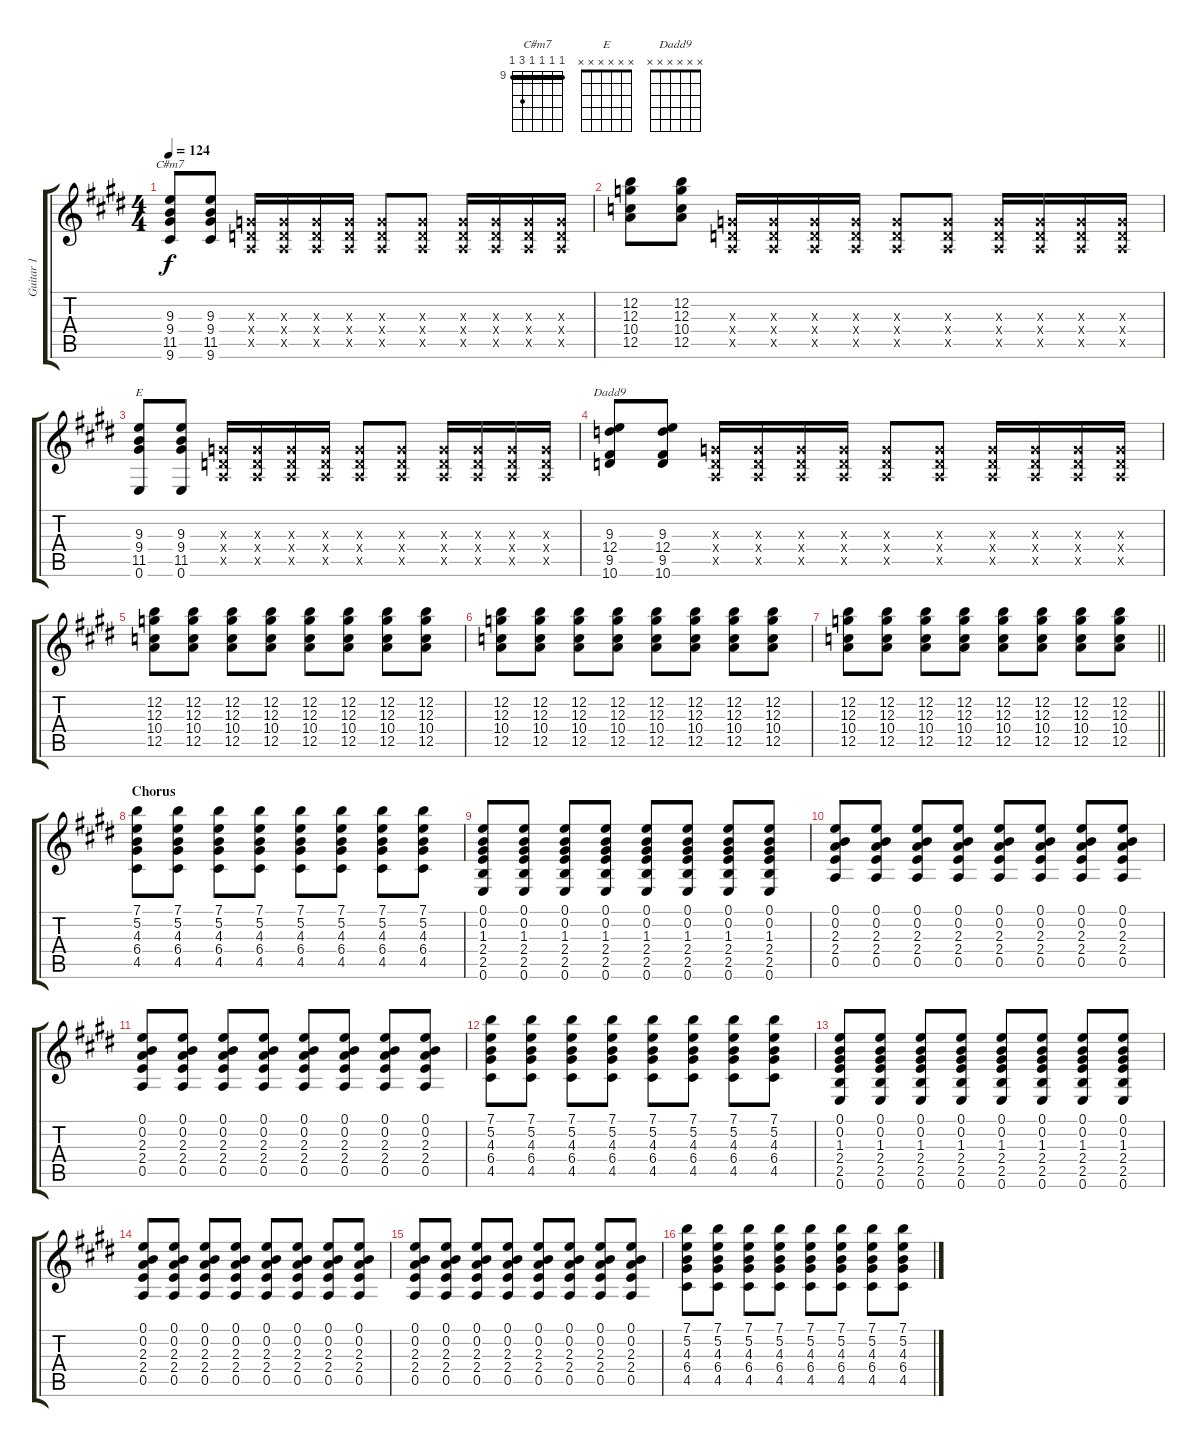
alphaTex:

\track ("Guitar 1" "Guitar 1") {instrument overdrivenguitar}
\staff {score tabs}
\tuning (E4 B3 G3 D3 A2 E2) {hide}
\chord ("C#m7" 9 9 9 9 11 9) {firstfret 9 barre 9}
\chord ("E" x x x x x x)
\chord ("Dadd9" x x x x x x)
\ts (4 4)
\tempo 124
\clef g2
\ks e
(9.3 9.4 11.5 9.6).8{ch "C#m7" dy f} (9.3 9.4 11.5 9.6).8 (0.3{x} 0.4{x} 0.5{x}).16 (0.3{x} 0.4{x} 0.5{x}).16 (0.3{x} 0.4{x} 0.5{x}).16 (0.3{x} 0.4{x} 0.5{x}).16 (0.3{x} 0.4{x} 0.5{x}).8 (0.3{x} 0.4{x} 0.5{x}).8 (0.3{x} 0.4{x} 0.5{x}).16 (0.3{x} 0.4{x} 0.5{x}).16 (0.3{x} 0.4{x} 0.5{x}).16 (0.3{x} 0.4{x} 0.5{x}).16 |
(12.2 12.3 10.4 12.5).8 (12.2 12.3 10.4 12.5).8 (0.3{x} 0.4{x} 0.5{x}).16 (0.3{x} 0.4{x} 0.5{x}).16 (0.3{x} 0.4{x} 0.5{x}).16 (0.3{x} 0.4{x} 0.5{x}).16 (0.3{x} 0.4{x} 0.5{x}).8 (0.3{x} 0.4{x} 0.5{x}).8 (0.3{x} 0.4{x} 0.5{x}).16 (0.3{x} 0.4{x} 0.5{x}).16 (0.3{x} 0.4{x} 0.5{x}).16 (0.3{x} 0.4{x} 0.5{x}).16 |
(9.3 9.4 11.5 0.6).8{ch "E"} (9.3 9.4 11.5 0.6).8 (0.3{x} 0.4{x} 0.5{x}).16 (0.3{x} 0.4{x} 0.5{x}).16 (0.3{x} 0.4{x} 0.5{x}).16 (0.3{x} 0.4{x} 0.5{x}).16 (0.3{x} 0.4{x} 0.5{x}).8 (0.3{x} 0.4{x} 0.5{x}).8 (0.3{x} 0.4{x} 0.5{x}).16 (0.3{x} 0.4{x} 0.5{x}).16 (0.3{x} 0.4{x} 0.5{x}).16 (0.3{x} 0.4{x} 0.5{x}).16 |
(9.3 12.4 9.5 10.6).8{ch "Dadd9"} (9.3 12.4 9.5 10.6).8 (0.3{x} 0.4{x} 0.5{x}).16 (0.3{x} 0.4{x} 0.5{x}).16 (0.3{x} 0.4{x} 0.5{x}).16 (0.3{x} 0.4{x} 0.5{x}).16 (0.3{x} 0.4{x} 0.5{x}).8 (0.3{x} 0.4{x} 0.5{x}).8 (0.3{x} 0.4{x} 0.5{x}).16 (0.3{x} 0.4{x} 0.5{x}).16 (0.3{x} 0.4{x} 0.5{x}).16 (0.3{x} 0.4{x} 0.5{x}).16 |
(12.2 12.3 10.4 12.5).8 (12.2 12.3 10.4 12.5).8 (12.2 12.3 10.4 12.5).8 (12.2 12.3 10.4 12.5).8 (12.2 12.3 10.4 12.5).8 (12.2 12.3 10.4 12.5).8 (12.2 12.3 10.4 12.5).8 (12.2 12.3 10.4 12.5).8 |
(12.2 12.3 10.4 12.5).8 (12.2 12.3 10.4 12.5).8 (12.2 12.3 10.4 12.5).8 (12.2 12.3 10.4 12.5).8 (12.2 12.3 10.4 12.5).8 (12.2 12.3 10.4 12.5).8 (12.2 12.3 10.4 12.5).8 (12.2 12.3 10.4 12.5).8 |
\barLineRight lightlight
(12.2 12.3 10.4 12.5).8 (12.2 12.3 10.4 12.5).8 (12.2 12.3 10.4 12.5).8 (12.2 12.3 10.4 12.5).8 (12.2 12.3 10.4 12.5).8 (12.2 12.3 10.4 12.5).8 (12.2 12.3 10.4 12.5).8 (12.2 12.3 10.4 12.5).8 |
\section ("" "Chorus")
(7.1 5.2 4.3 6.4 4.5).8 (7.1 5.2 4.3 6.4 4.5).8 (7.1 5.2 4.3 6.4 4.5).8 (7.1 5.2 4.3 6.4 4.5).8 (7.1 5.2 4.3 6.4 4.5).8 (7.1 5.2 4.3 6.4 4.5).8 (7.1 5.2 4.3 6.4 4.5).8 (7.1 5.2 4.3 6.4 4.5).8 |
(0.1 0.2 1.3 2.4 2.5 0.6).8 (0.1 0.2 1.3 2.4 2.5 0.6).8 (0.1 0.2 1.3 2.4 2.5 0.6).8 (0.1 0.2 1.3 2.4 2.5 0.6).8 (0.1 0.2 1.3 2.4 2.5 0.6).8 (0.1 0.2 1.3 2.4 2.5 0.6).8 (0.1 0.2 1.3 2.4 2.5 0.6).8 (0.1 0.2 1.3 2.4 2.5 0.6).8 |
(0.1 0.2 2.3 2.4 0.5).8 (0.1 0.2 2.3 2.4 0.5).8 (0.1 0.2 2.3 2.4 0.5).8 (0.1 0.2 2.3 2.4 0.5).8 (0.1 0.2 2.3 2.4 0.5).8 (0.1 0.2 2.3 2.4 0.5).8 (0.1 0.2 2.3 2.4 0.5).8 (0.1 0.2 2.3 2.4 0.5).8 |
(0.1 0.2 2.3 2.4 0.5).8 (0.1 0.2 2.3 2.4 0.5).8 (0.1 0.2 2.3 2.4 0.5).8 (0.1 0.2 2.3 2.4 0.5).8 (0.1 0.2 2.3 2.4 0.5).8 (0.1 0.2 2.3 2.4 0.5).8 (0.1 0.2 2.3 2.4 0.5).8 (0.1 0.2 2.3 2.4 0.5).8 |
(7.1 5.2 4.3 6.4 4.5).8 (7.1 5.2 4.3 6.4 4.5).8 (7.1 5.2 4.3 6.4 4.5).8 (7.1 5.2 4.3 6.4 4.5).8 (7.1 5.2 4.3 6.4 4.5).8 (7.1 5.2 4.3 6.4 4.5).8 (7.1 5.2 4.3 6.4 4.5).8 (7.1 5.2 4.3 6.4 4.5).8 |
(0.1 0.2 1.3 2.4 2.5 0.6).8 (0.1 0.2 1.3 2.4 2.5 0.6).8 (0.1 0.2 1.3 2.4 2.5 0.6).8 (0.1 0.2 1.3 2.4 2.5 0.6).8 (0.1 0.2 1.3 2.4 2.5 0.6).8 (0.1 0.2 1.3 2.4 2.5 0.6).8 (0.1 0.2 1.3 2.4 2.5 0.6).8 (0.1 0.2 1.3 2.4 2.5 0.6).8 |
(0.1 0.2 2.3 2.4 0.5).8 (0.1 0.2 2.3 2.4 0.5).8 (0.1 0.2 2.3 2.4 0.5).8 (0.1 0.2 2.3 2.4 0.5).8 (0.1 0.2 2.3 2.4 0.5).8 (0.1 0.2 2.3 2.4 0.5).8 (0.1 0.2 2.3 2.4 0.5).8 (0.1 0.2 2.3 2.4 0.5).8 |
(0.1 0.2 2.3 2.4 0.5).8 (0.1 0.2 2.3 2.4 0.5).8 (0.1 0.2 2.3 2.4 0.5).8 (0.1 0.2 2.3 2.4 0.5).8 (0.1 0.2 2.3 2.4 0.5).8 (0.1 0.2 2.3 2.4 0.5).8 (0.1 0.2 2.3 2.4 0.5).8 (0.1 0.2 2.3 2.4 0.5).8 |
(7.1 5.2 4.3 6.4 4.5).8 (7.1 5.2 4.3 6.4 4.5).8 (7.1 5.2 4.3 6.4 4.5).8 (7.1 5.2 4.3 6.4 4.5).8 (7.1 5.2 4.3 6.4 4.5).8 (7.1 5.2 4.3 6.4 4.5).8 (7.1 5.2 4.3 6.4 4.5).8 (7.1 5.2 4.3 6.4 4.5).8
